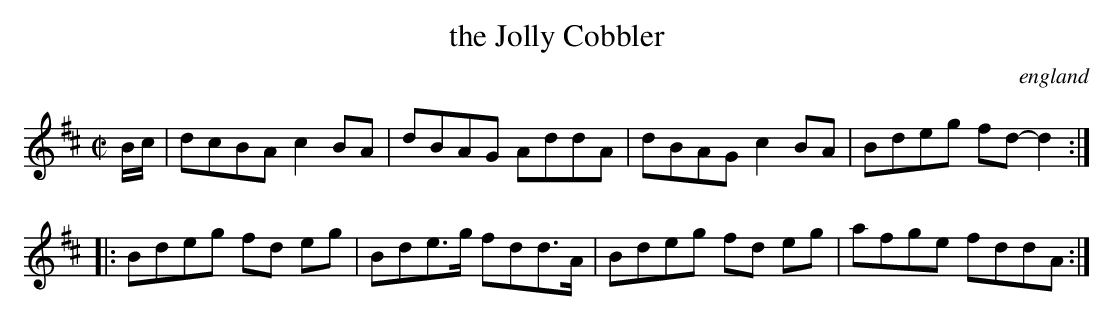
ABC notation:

X:1
T:the Jolly Cobbler
O:england
M:C|
K:D
B/2c/2|dcBA c2BA|dBAG AddA|\
dBAG c2BA|Bdeg fd-d2:|
|:Bdeg fd eg|Bde>g fdd>A|\
Bdeg fd eg|afge fddA:|
